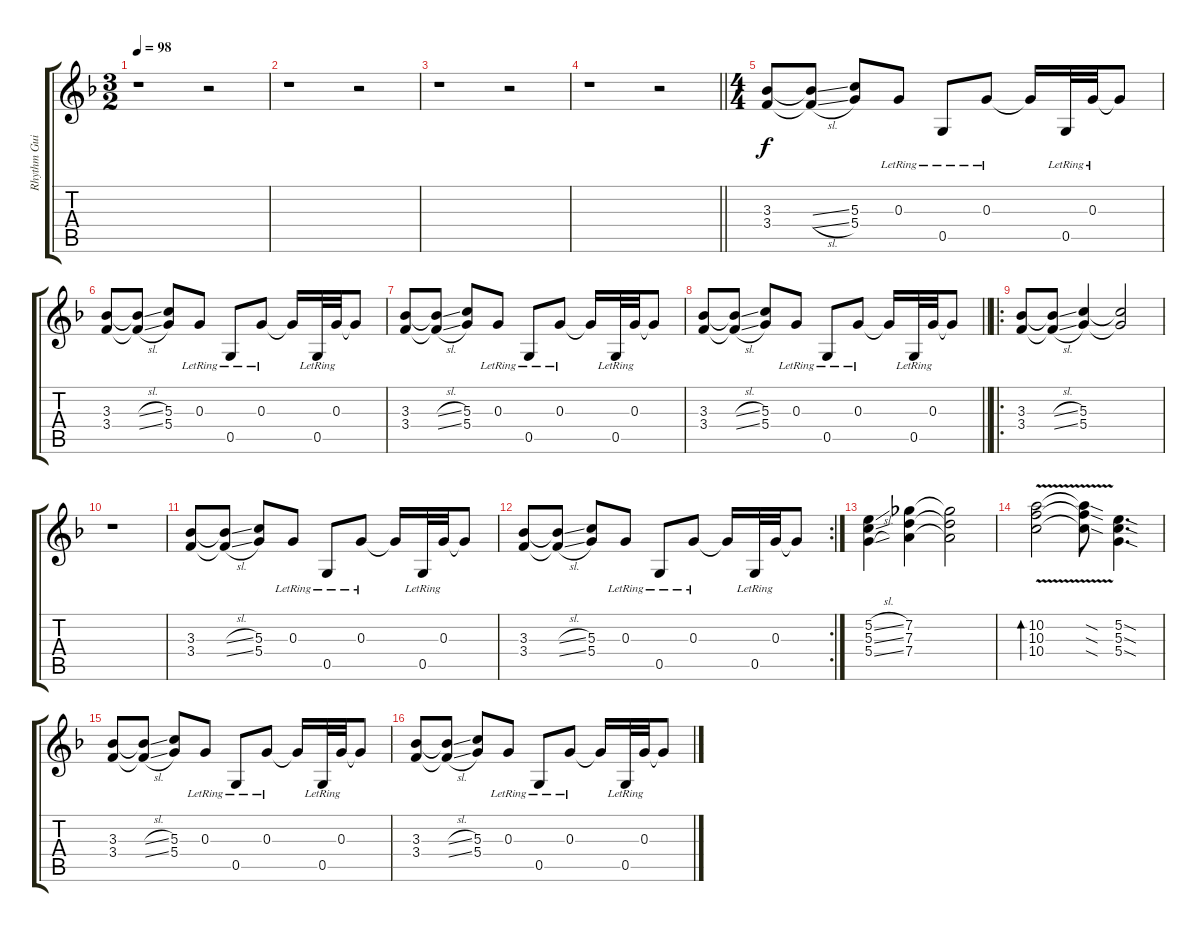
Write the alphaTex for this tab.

\track ("Rhythm Guitar I" "Rhythm Gui") {instrument overdrivenguitar}
\staff {score tabs}
\tuning (D4 B3 G3 D3 G2 D2) {hide}
\ts (3 2)
\tempo 98
\clef g2
\ks f
r.1{dy f instrument overdrivenguitar} r.2 |
r.1 r.2 |
r.1 r.2 |
\barLineRight lightlight
r.1 r.2 |
\ts (4 4)
(3.3 3.4).8 (3.3{ss t} 3.4{sl t}).8 (5.3 5.4).8 0.3{lr}.8 0.5{lr}.8 0.3{lr}.8 0.3{t}.16 0.5{lr}.32 0.3{lr}.32 0.3{t}.8 |
(3.3 3.4).8 (3.3{sl t} 3.4{sl t}).8 (5.3 5.4).8 0.3{lr}.8 0.5{lr}.8 0.3{lr}.8 0.3{t}.16 0.5{lr}.32 0.3{lr}.32 0.3{t}.8 |
(3.3 3.4).8 (3.3{sl t} 3.4{sl t}).8 (5.3 5.4).8 0.3{lr}.8 0.5{lr}.8 0.3{lr}.8 0.3{t}.16 0.5{lr}.32 0.3{lr}.32 0.3{t}.8 |
\barLineRight lightlight
(3.3 3.4).8 (3.3{sl t} 3.4{sl t}).8 (5.3 5.4).8 0.3{lr}.8 0.5{lr}.8 0.3{lr}.8 0.3{t}.16 0.5{lr}.32 0.3{lr}.32 0.3{t}.8 |
\ro
(3.3 3.4).8 (3.3{sl t} 3.4{sl t}).8 (5.3 5.4).4 (5.3{t} 5.4{t}).2 |
r.1 |
(3.3 3.4).8 (3.3{sl t} 3.4{sl t}).8 (5.3 5.4).8 0.3{lr}.8 0.5{lr}.8 0.3{lr}.8 0.3{t}.16 0.5{lr}.32 0.3{lr}.32 0.3{t}.8 |
\rc 2
(3.3 3.4).8 (3.3{sl t} 3.4{sl t}).8 (5.3 5.4).8 0.3{lr}.8 0.5{lr}.8 0.3{lr}.8 0.3{t}.16 0.5{lr}.32 0.3{lr}.32 0.3{t}.8 |
(5.2{sl} 5.3{sl} 5.4{sl}).4 (7.2 7.3 7.4).4 (7.2{t} 7.3{t} 7.4{t}).2 |
(10.2{v} 10.3{v} 10.4{v}).2{bd 30} (10.2{sod t} 10.3{sod t} 10.4{sod t}).8 (5.2{sod} 5.3{sod} 5.4{sod}).4{d} |
(3.3 3.4).8 (3.3{sl t} 3.4{sl t}).8 (5.3 5.4).8 0.3{lr}.8 0.5{lr}.8 0.3{lr}.8 0.3{t}.16 0.5{lr}.32 0.3{lr}.32 0.3{t}.8 |
(3.3 3.4).8 (3.3{sl t} 3.4{sl t}).8 (5.3 5.4).8 0.3{lr}.8 0.5{lr}.8 0.3{lr}.8 0.3{t}.16 0.5{lr}.32 0.3{lr}.32 0.3{t}.8
